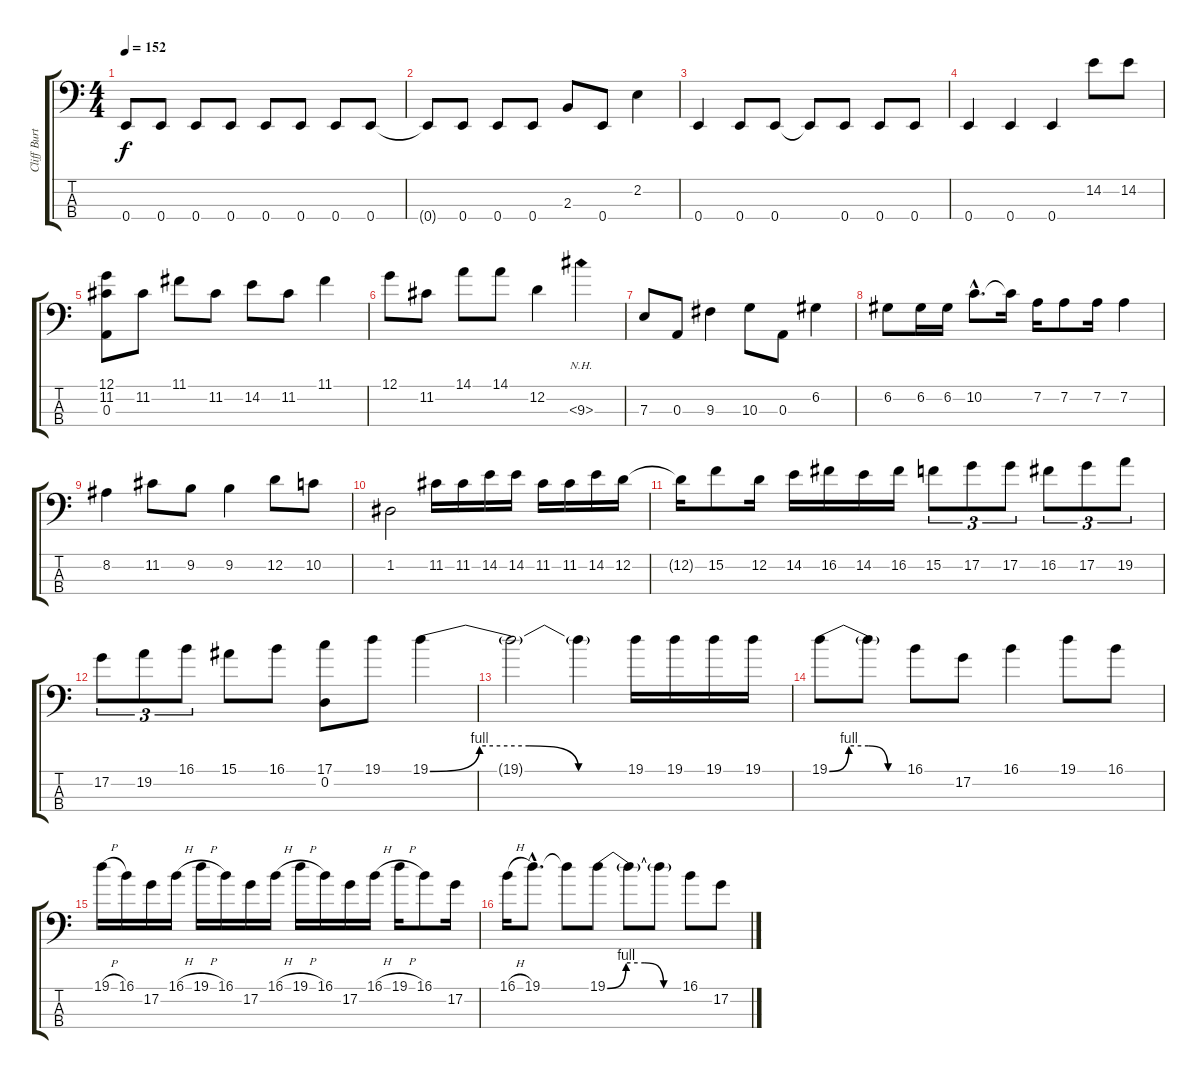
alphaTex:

\track ("Cliff Burton" "Cliff Burt") {instrument electricbasspick}
\staff {score tabs}
\tuning (G2 D2 A1 E1) {hide}
\ts (4 4)
\tempo 152
\clef f4
\ks c
0.4.8{dy f} 0.4.8 0.4.8 0.4.8 0.4.8 0.4.8 0.4.8 0.4.8 |
0.4{t}.8 0.4.8 0.4.8 0.4.8 2.3.8 0.4.8 2.2.4 |
0.4.4 0.4.8 0.4.8 0.4{t}.8 0.4.8 0.4.8 0.4.8 |
0.4.4 0.4.4 0.4.4 14.2.8 14.2.8 |
(12.1 11.2 0.3).8 11.2.8 11.1.8 11.2.8 14.2.8 11.2.8 11.1.4 |
12.1.8 11.2.8 14.1.8 14.1.8 12.2.4 9.3{nh}.4 |
7.3.8 0.3.8 9.3.4 10.3.8 0.3.8 6.2.4 |
6.2.8 6.2.16 6.2.16 10.2{hac}.8{d} 10.2{t}.16 7.2.16 7.2.8 7.2.16 7.2.4 |
8.2.4 11.2.8 9.2.8 9.2.4 12.2.8 10.2.8 |
1.2.2 11.2.16 11.2.16 14.2.16 14.2.16 11.2.16 11.2.16 14.2.16 12.2.16 |
12.2{t}.16 15.2.8 12.2.16 14.2.16 16.2.16 14.2.16 16.2.16 15.2.8{tu (3 2)} 17.2.8{tu (3 2)} 17.2.8{tu (3 2)} 16.2.8{tu (3 2)} 17.2.8{tu (3 2)} 19.2.8{tu (3 2)} |
17.2.8{tu (3 2)} 19.2.8{tu (3 2)} 16.1.8{tu (3 2)} 15.1.8 16.1.8 (17.1 0.2).8 19.1.8 19.1{be (custom 0 0 15 4 30 4 45 0 60 0)}.4 |
19.1{t}.2 19.1{t}.4 19.1.16 19.1.16 19.1.16 19.1.16 |
19.1{be (custom 0 0 15 4 30 4 45 0 60 0)}.8 19.1{t}.8 16.1.8 17.2.8 16.1.4 19.1.8 16.1.8 |
19.1{h}.16 16.1.16 17.2.16 16.1{h}.16 19.1{h}.16 16.1.16 17.2.16 16.1{h}.16 19.1{h}.16 16.1.16 17.2.16 16.1{h}.16 19.1{h}.16 16.1.8 17.2.16 |
16.1{h}.16 19.1{hac}.8{d} 19.1{t}.8 19.1{be (custom 0 0 15 4 30 4 45 0 60 0)}.8 19.1{t}.8 19.1{t}.8 16.1.8 17.2.8
